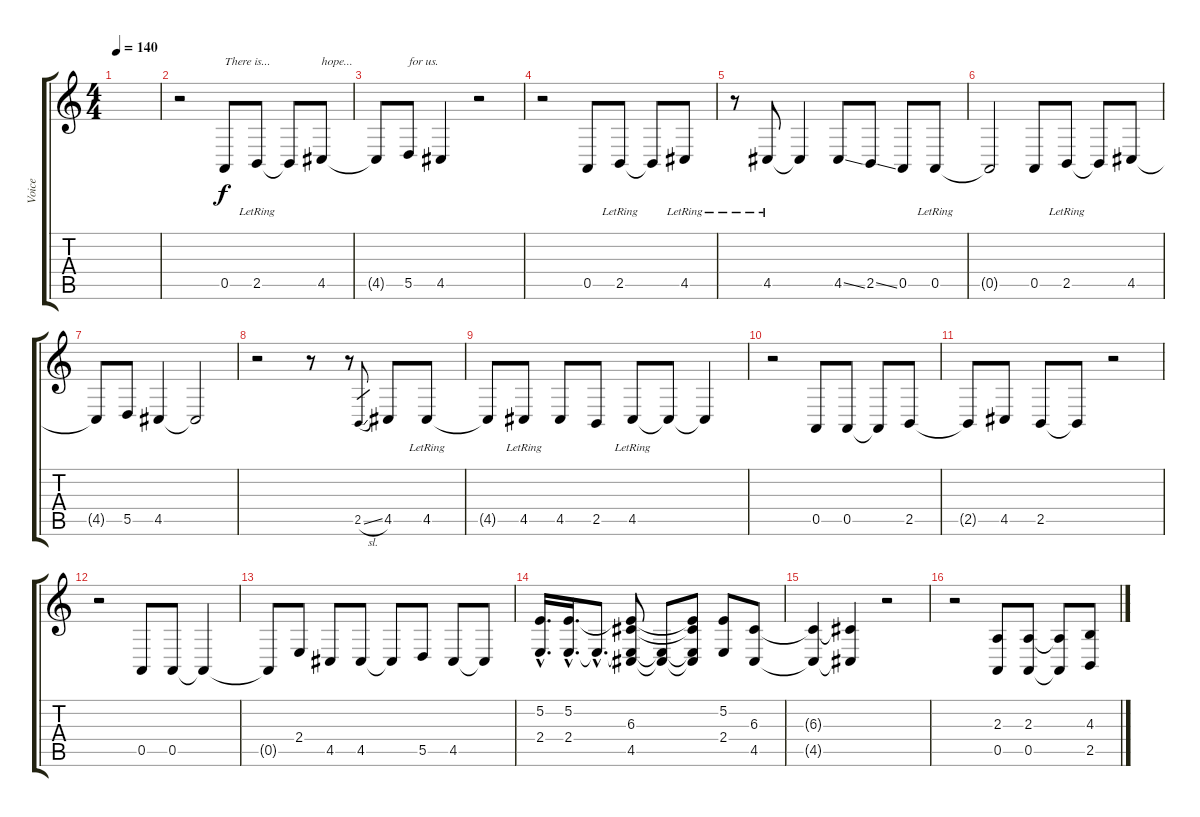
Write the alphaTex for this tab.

\track ("Voice" "Voice") {instrument reedorgan}
\staff {score tabs}
\tuning (E4 B3 G3 D3 A2 E2) {hide}
\ts (4 4)
\tempo 140
\clef g2
\ks c
|
r.2 0.5.8{txt "There is..."} 2.5{lr}.8 2.5{t}.8 4.5.8{txt "hope..."} |
4.5{t}.8 5.5.8{txt "for us."} 4.5.4 r.2 |
r.2 0.5.8 2.5{lr}.8 2.5{t}.8 4.5{lr}.8 |
r.8 4.5{lr}.8 4.5{t}.4 4.5{ss}.8 2.5{ss}.8 0.5.8 0.5{lr}.8 |
0.5{t}.2 0.5.8 2.5{lr}.8 2.5{t}.8 4.5.8 |
4.5{t}.8 5.5.8 4.5.4 4.5{t}.2 |
r.2 r.8 r.8 2.5{sl}.8{gr} 4.5.8 4.5{lr}.8 |
4.5{t}.8 4.5{lr}.8 4.5.8 2.5.8 4.5{lr}.8 4.5{t}.8 4.5{t}.4 |
r.2 0.5.8 0.5.8 0.5{t}.8 2.5.8 |
2.5{t}.8 4.5.8 2.5.8 2.5{t}.8 r.2 |
r.2 0.5.8 0.5.8 0.5{t}.4 |
0.5{t}.8 2.4.8 4.5.8 4.5.8 4.5{t}.8 5.5.8 4.5.8 4.5{t}.8 |
(5.2{hac} 2.4{hac}).16{d volume 16} (5.2{hac} 2.4{hac}).16{d} 2.4{hac t}.8{d} (5.2{t} 6.3 2.4{t} 4.5).8 (2.4{t} 4.5{t}).8 (5.2{t} 6.3{t} 2.4{t} 4.5{t}).8 (5.2 2.4).8 (6.3 4.5).8 |
(6.3{t} 4.5{t}).4 (6.3{t} 4.5{t}).4 r.2 |
r.2 (2.3 0.5).8 (2.3 0.5).8 (2.3{t} 0.5{t}).8 (4.3 2.5).8
